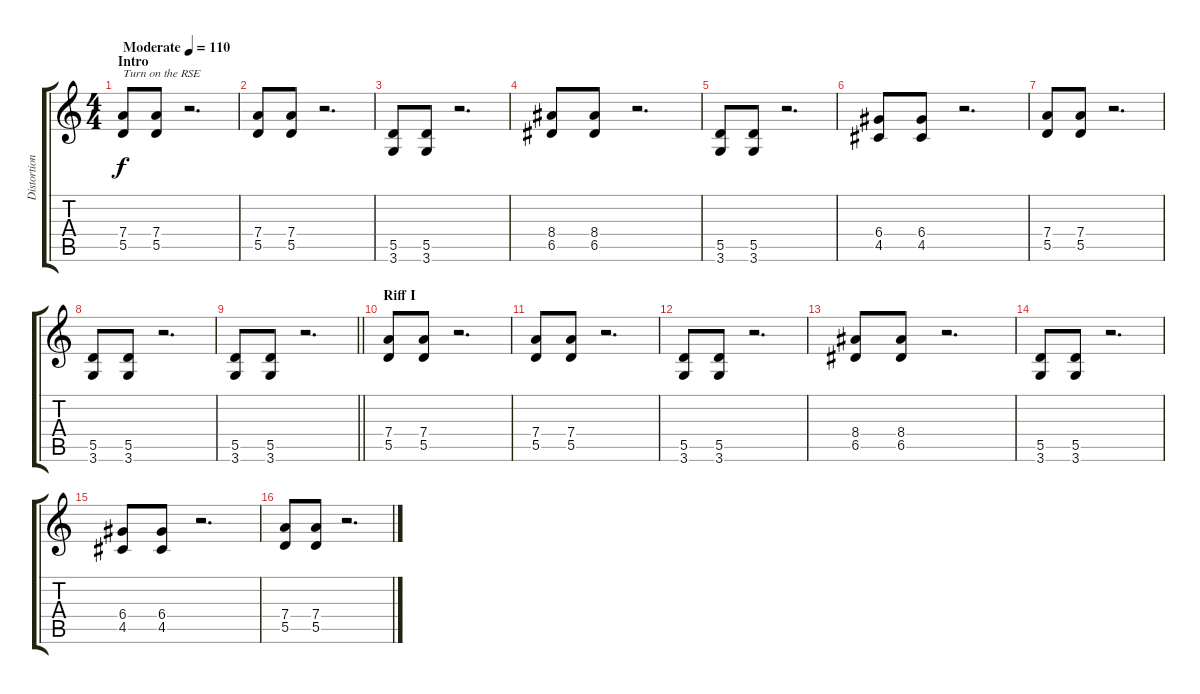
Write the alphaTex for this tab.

\track ("Distortion I" "Distortion") {instrument distortionguitar}
\staff {score tabs}
\tuning (E4 B3 G3 D3 A2 E2) {hide}
\ts (4 4)
\section ("" "Intro")
\tempo (110 "Moderate")
\clef g2
\ks c
(7.4 5.5).8{txt "Turn on the RSE" dy f instrument distortionguitar} (7.4 5.5).8 r.2{d} |
(7.4 5.5).8 (7.4 5.5).8 r.2{d} |
(5.5 3.6).8 (5.5 3.6).8 r.2{d} |
(8.4 6.5).8 (8.4 6.5).8 r.2{d} |
(5.5 3.6).8 (5.5 3.6).8 r.2{d} |
(6.4 4.5).8 (6.4 4.5).8 r.2{d} |
(7.4 5.5).8 (7.4 5.5).8 r.2{d} |
(5.5 3.6).8 (5.5 3.6).8 r.2{d} |
\barLineRight lightlight
(5.5 3.6).8 (5.5 3.6).8 r.2{d} |
\section ("" "Riff I")
(7.4 5.5).8 (7.4 5.5).8 r.2{d} |
(7.4 5.5).8 (7.4 5.5).8 r.2{d} |
(5.5 3.6).8 (5.5 3.6).8 r.2{d} |
(8.4 6.5).8 (8.4 6.5).8 r.2{d} |
(5.5 3.6).8 (5.5 3.6).8 r.2{d} |
(6.4 4.5).8 (6.4 4.5).8 r.2{d} |
(7.4 5.5).8 (7.4 5.5).8 r.2{d}
